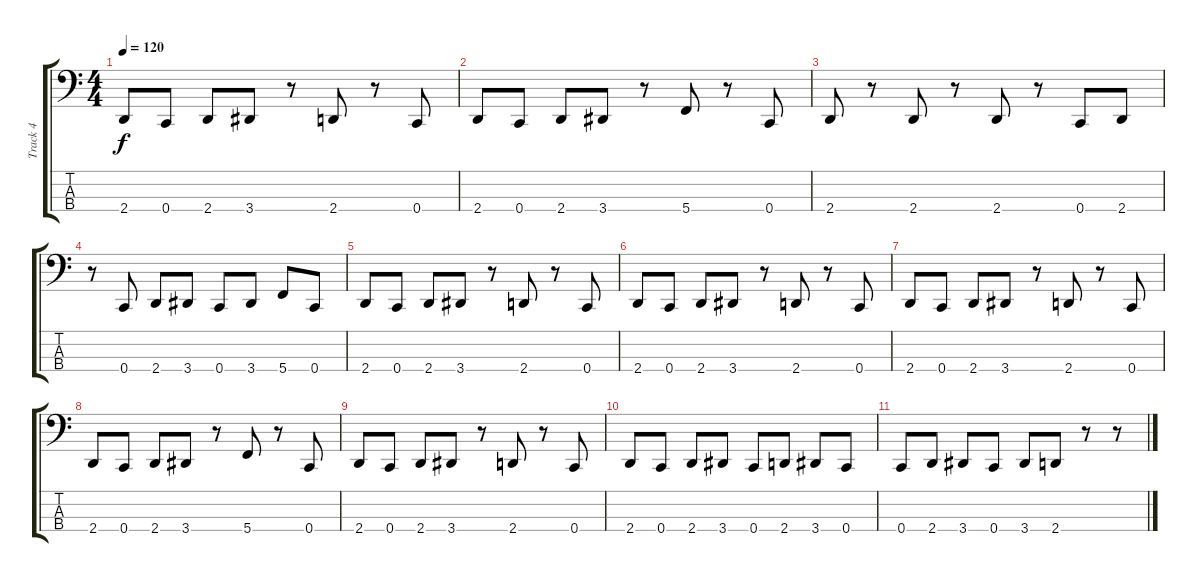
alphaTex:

\track ("Track 4" "Track 4") {instrument electricbasspick}
\staff {score tabs}
\tuning (F2 C2 G1 C1) {hide}
\ts (4 4)
\tempo 120
\clef f4
\ks c
2.4.8{dy f} 0.4.8 2.4.8 3.4.8 r.8 2.4.8 r.8 0.4.8 |
2.4.8 0.4.8 2.4.8 3.4.8 r.8 5.4.8 r.8 0.4.8 |
2.4.8 r.8 2.4.8 r.8 2.4.8 r.8 0.4.8 2.4.8 |
r.8 0.4.8 2.4.8 3.4.8 0.4.8 3.4.8 5.4.8 0.4.8 |
2.4.8 0.4.8 2.4.8 3.4.8 r.8 2.4.8 r.8 0.4.8 |
2.4.8 0.4.8 2.4.8 3.4.8 r.8 2.4.8 r.8 0.4.8 |
2.4.8 0.4.8 2.4.8 3.4.8 r.8 2.4.8 r.8 0.4.8 |
2.4.8 0.4.8 2.4.8 3.4.8 r.8 5.4.8 r.8 0.4.8 |
2.4.8 0.4.8 2.4.8 3.4.8 r.8 2.4.8 r.8 0.4.8 |
2.4.8 0.4.8 2.4.8 3.4.8 0.4.8 2.4.8 3.4.8 0.4.8 |
0.4.8 2.4.8 3.4.8 0.4.8 3.4.8 2.4.8 r.8 r.8
